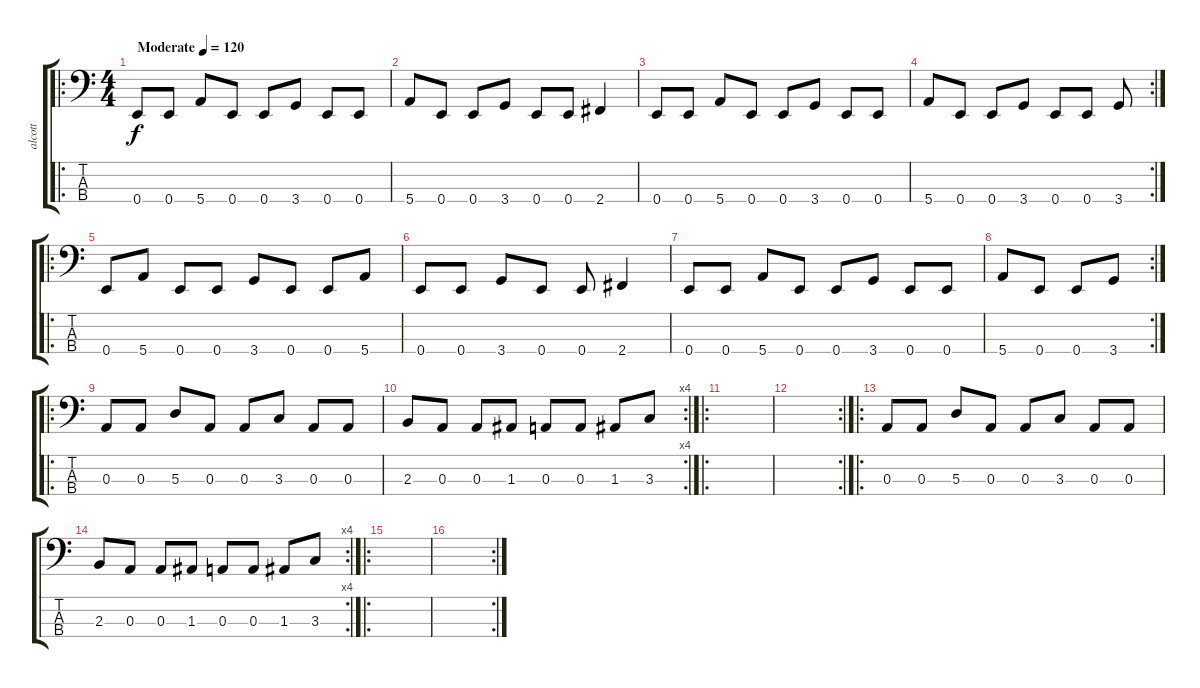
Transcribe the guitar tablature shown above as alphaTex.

\track ("alcott" "alcott") {instrument electricbassfinger}
\staff {score tabs}
\tuning (G2 D2 A1 E1) {hide}
\ro
\ts (4 4)
\tempo (120 "Moderate")
\clef f4
\ks c
0.4.8{dy f instrument electricbassfinger} 0.4.8 5.4.8 0.4.8 0.4.8 3.4.8 0.4.8 0.4.8 |
5.4.8 0.4.8 0.4.8 3.4.8 0.4.8 0.4.8 2.4.4 |
0.4.8 0.4.8 5.4.8 0.4.8 0.4.8 3.4.8 0.4.8 0.4.8 |
\rc 2
5.4.8 0.4.8 0.4.8 3.4.8 0.4.8 0.4.8 3.4.8 |
\ro
0.4.8 5.4.8 0.4.8 0.4.8 3.4.8 0.4.8 0.4.8 5.4.8 |
0.4.8 0.4.8 3.4.8 0.4.8 0.4.8 2.4.4 |
0.4.8 0.4.8 5.4.8 0.4.8 0.4.8 3.4.8 0.4.8 0.4.8 |
\rc 2
5.4.8 0.4.8 0.4.8 3.4.8 |
\ro
0.3.8 0.3.8 5.3.8 0.3.8 0.3.8 3.3.8 0.3.8 0.3.8 |
\rc 4
2.3.8 0.3.8 0.3.8 1.3.8 0.3.8 0.3.8 1.3.8 3.3.8 |
\ro
|
\rc 2
|
\ro
0.3.8 0.3.8 5.3.8 0.3.8 0.3.8 3.3.8 0.3.8 0.3.8 |
\rc 4
2.3.8 0.3.8 0.3.8 1.3.8 0.3.8 0.3.8 1.3.8 3.3.8 |
\ro
|
\rc 2
